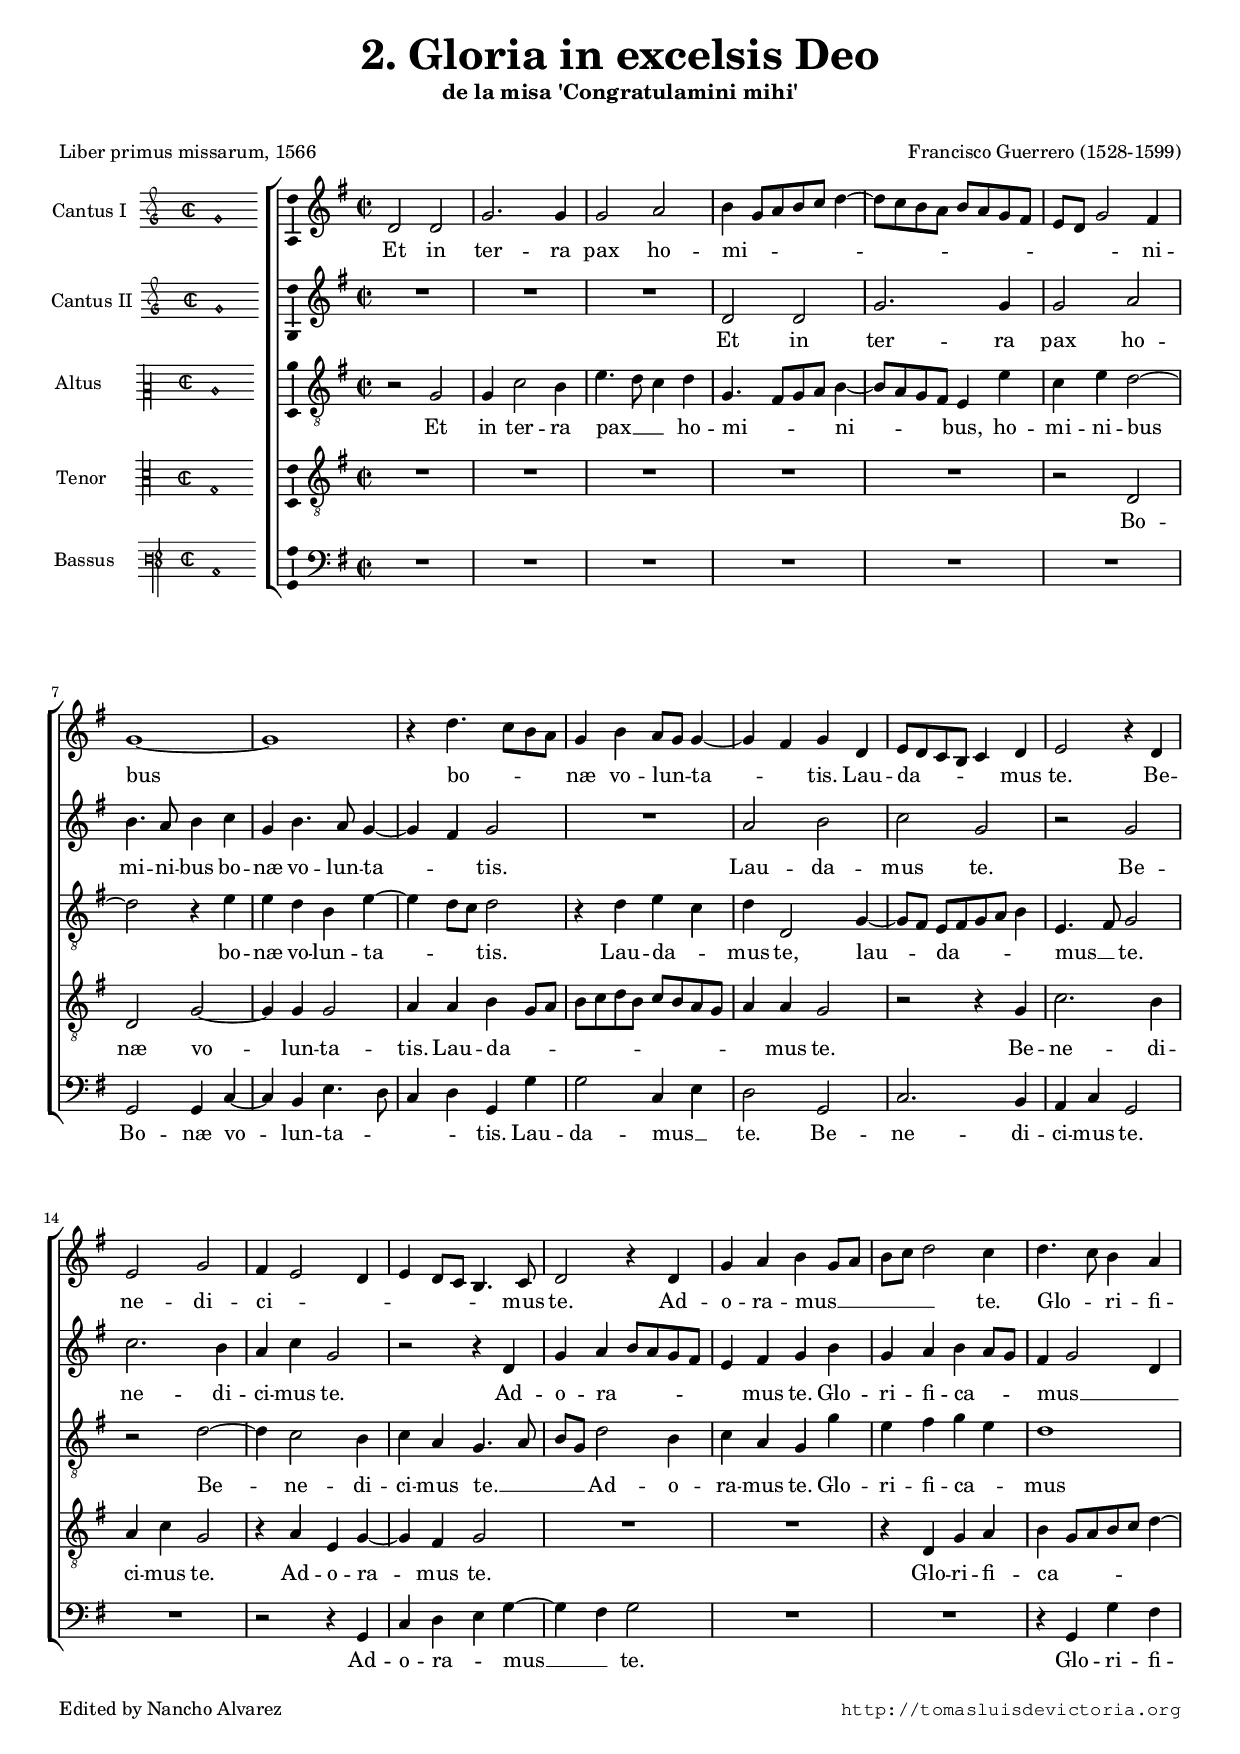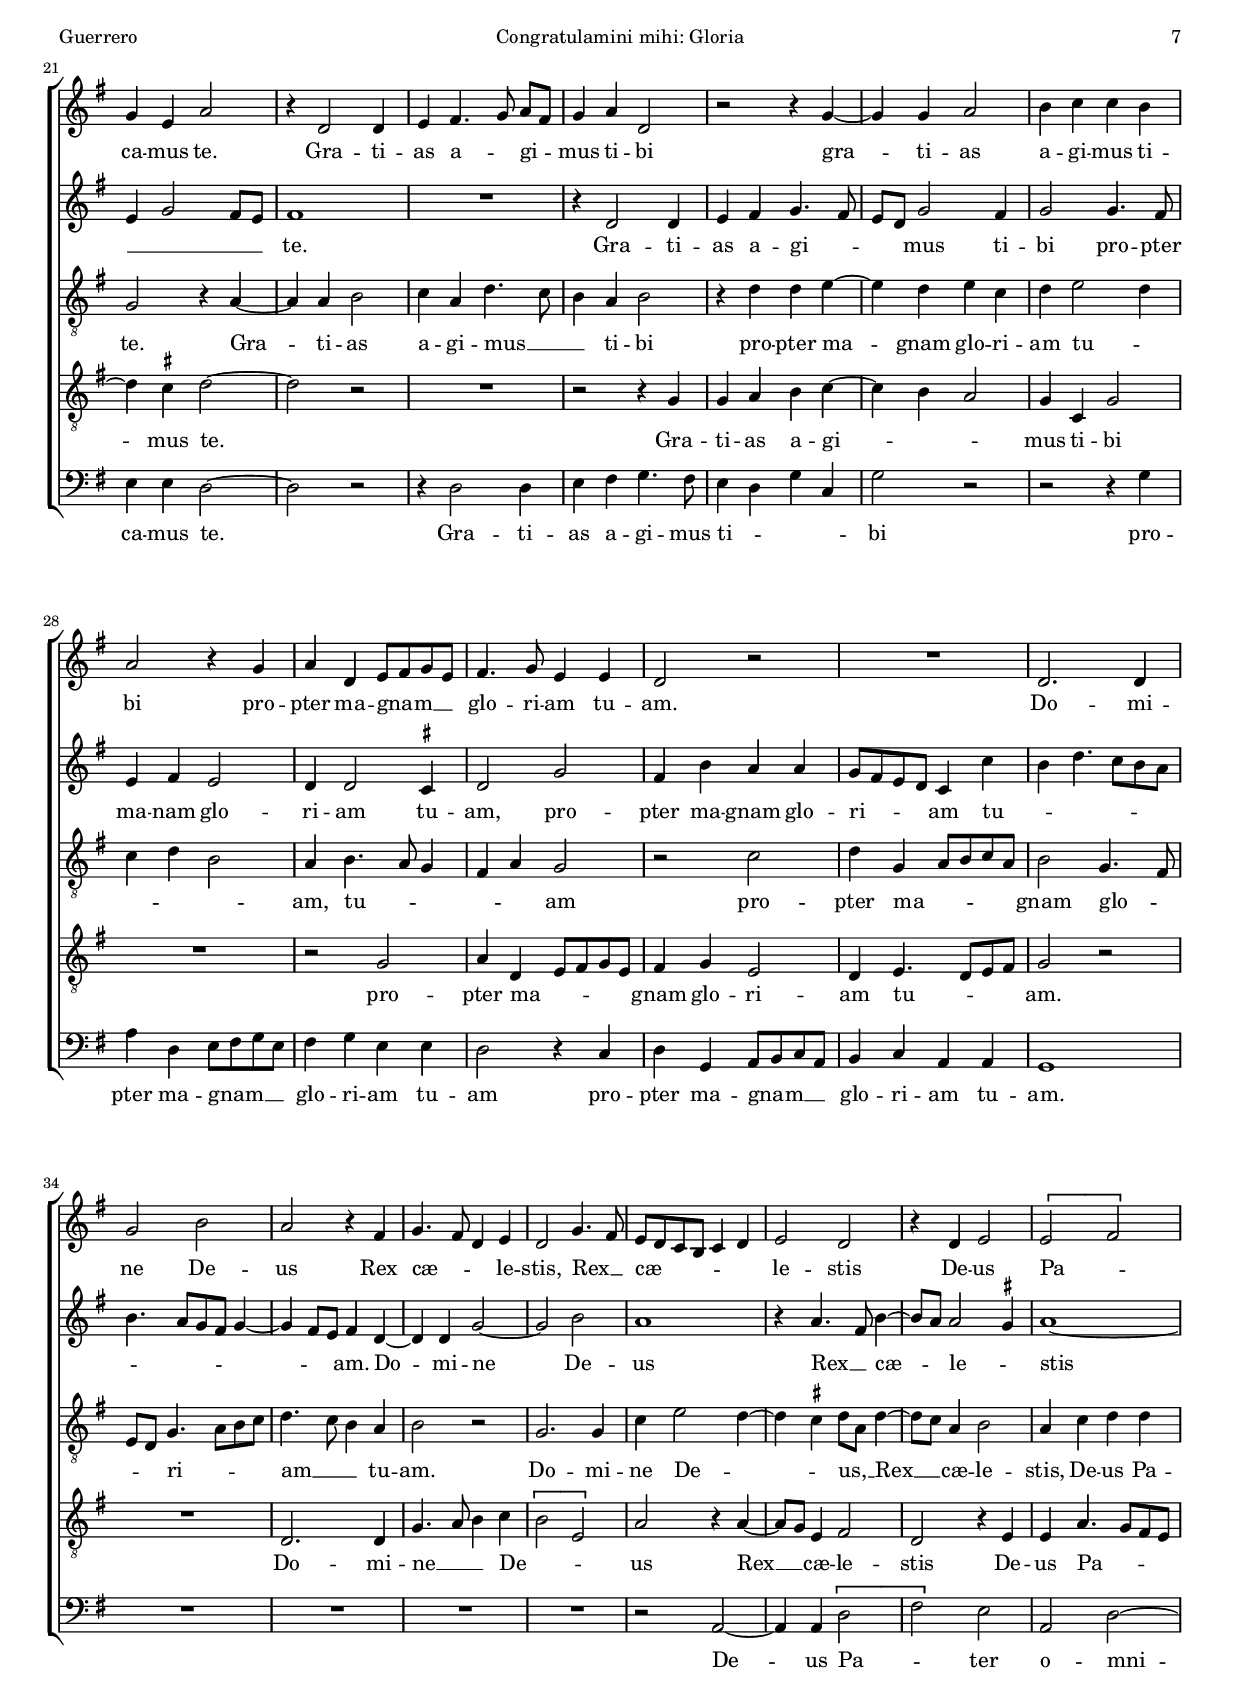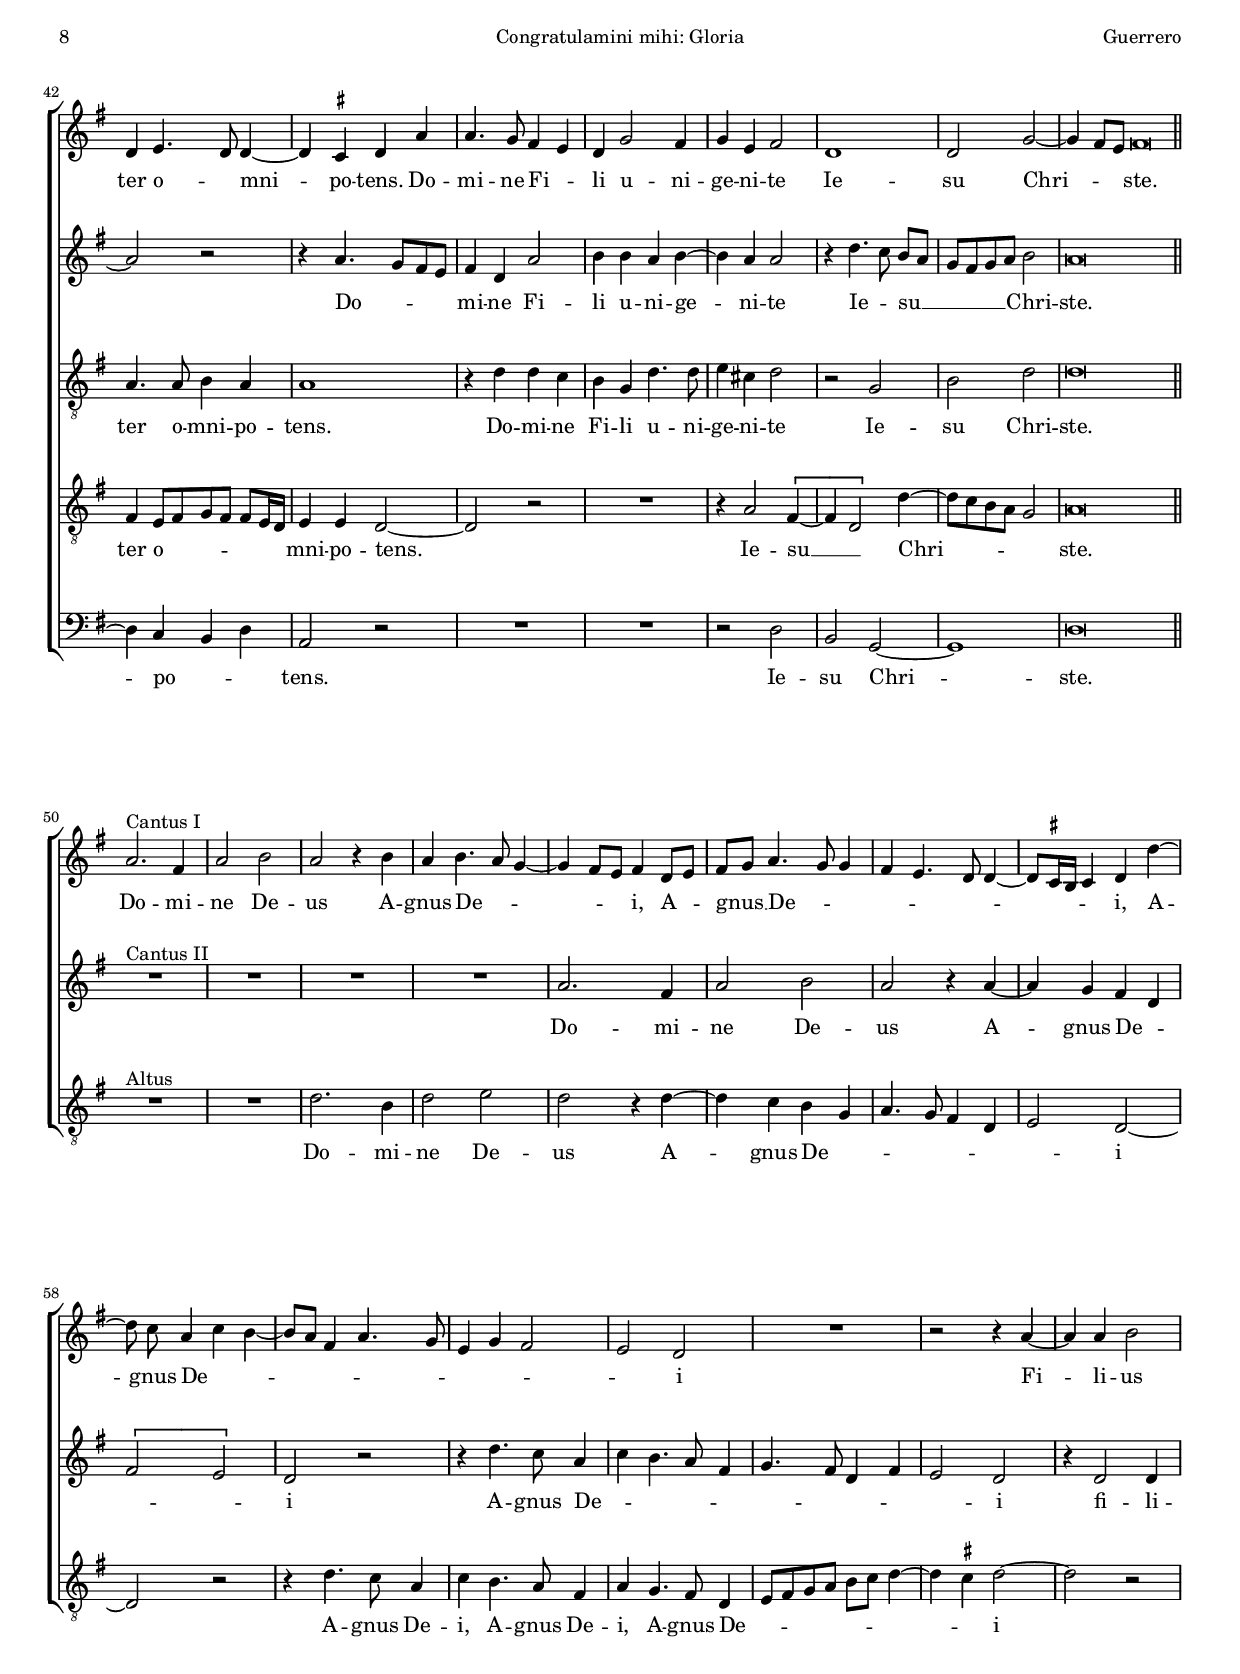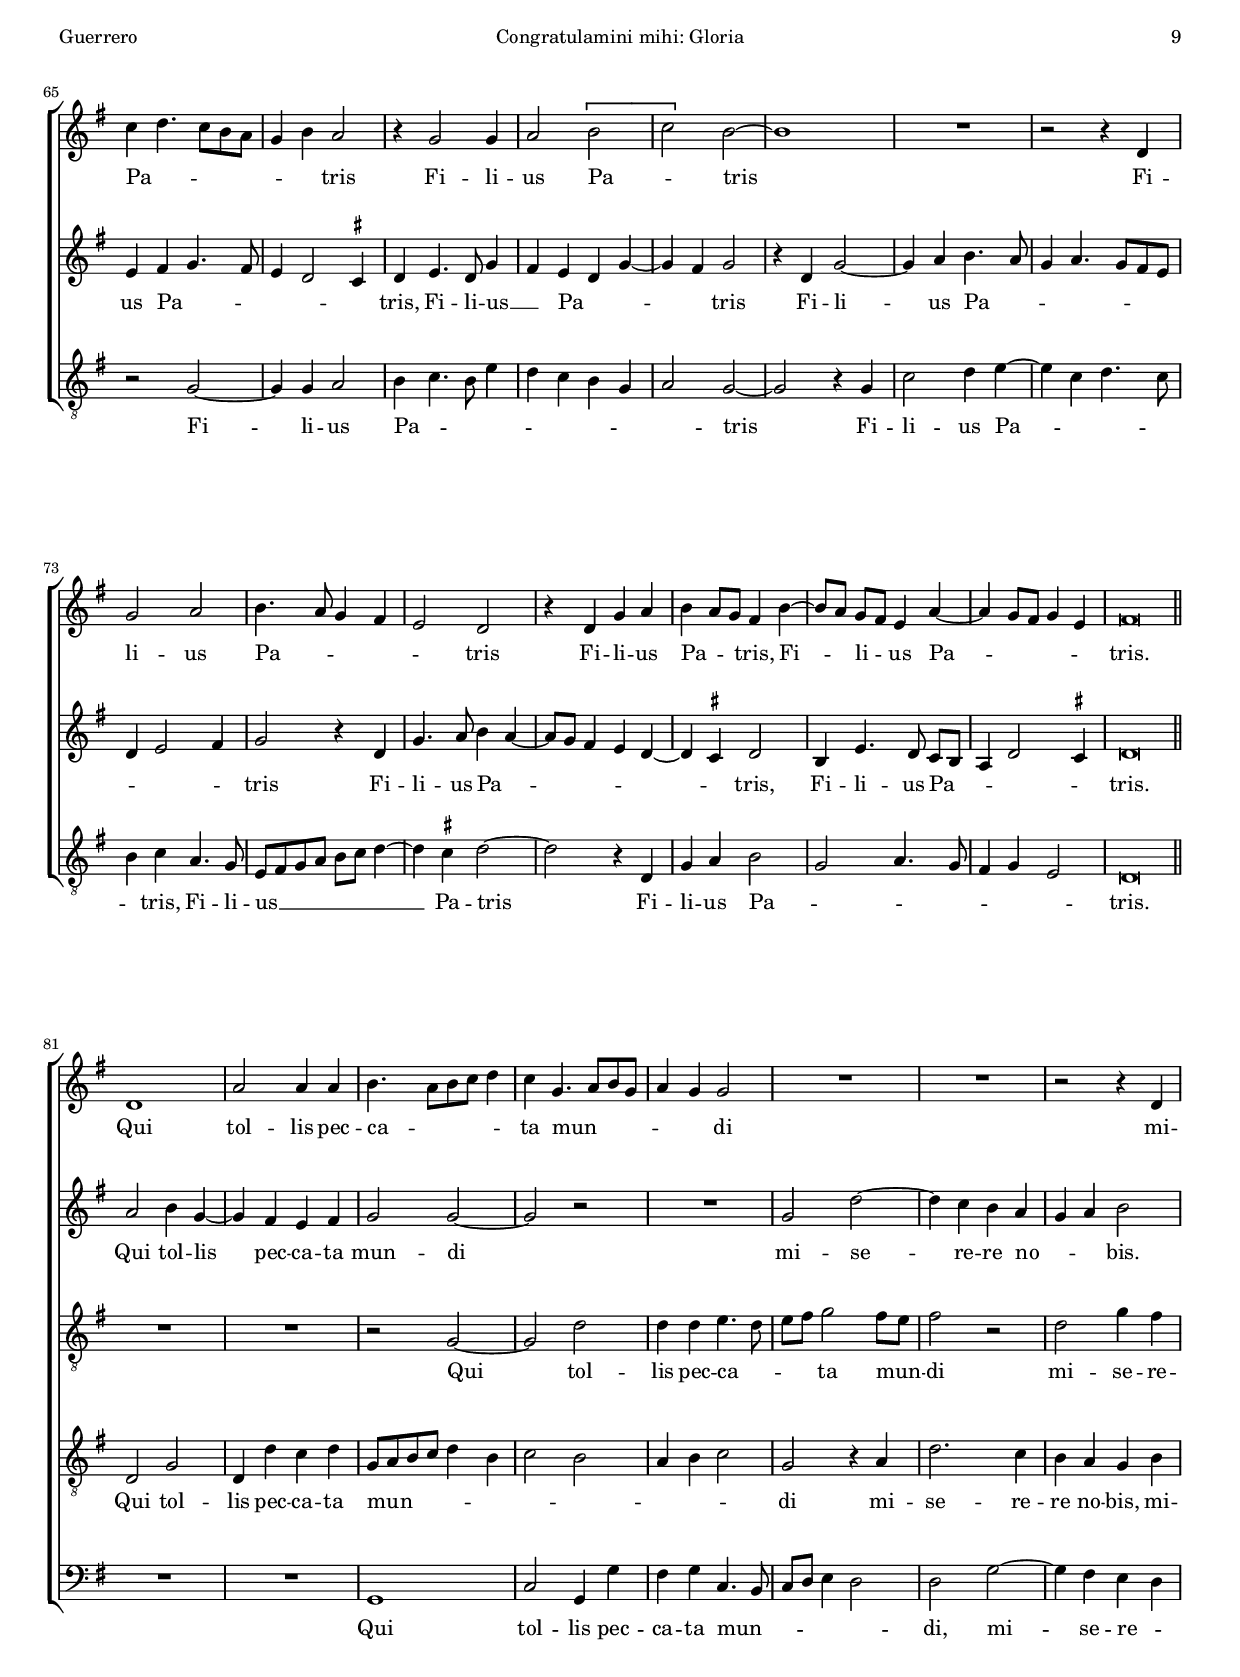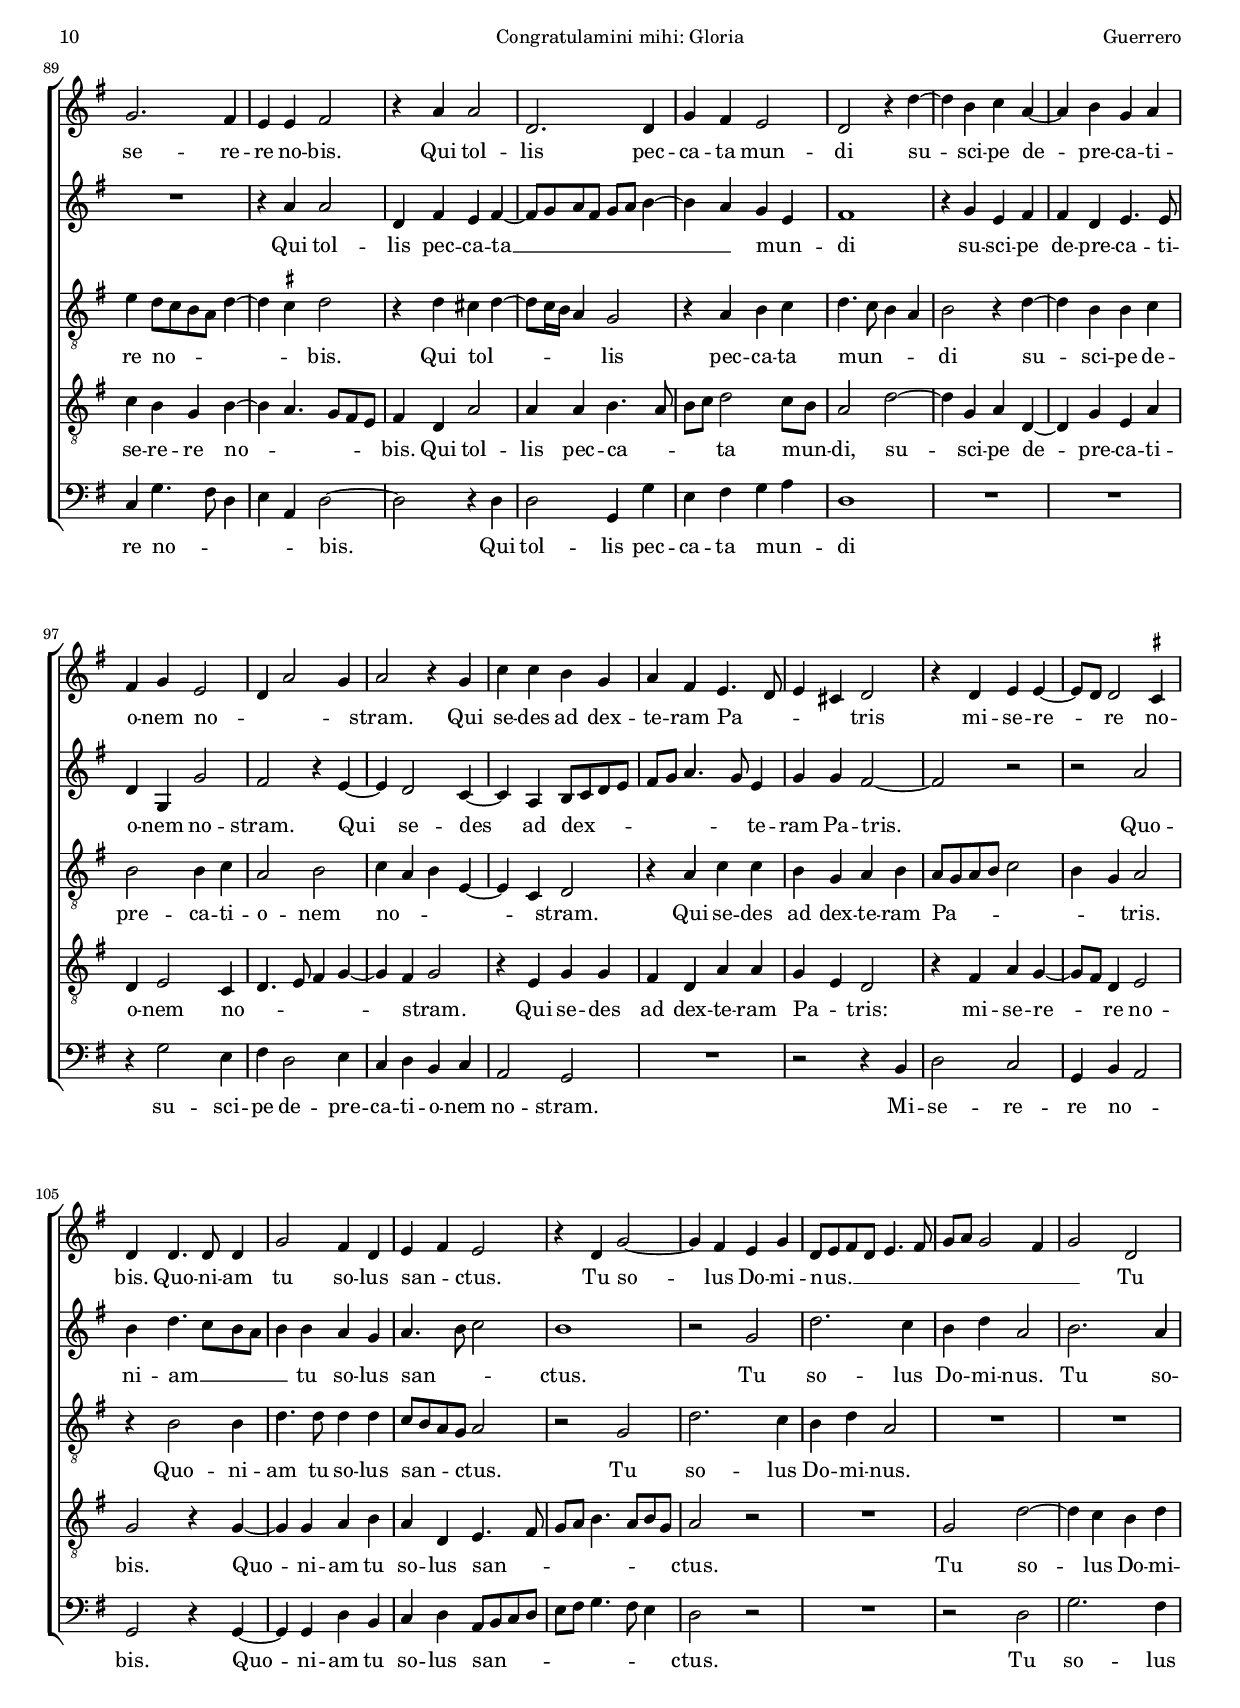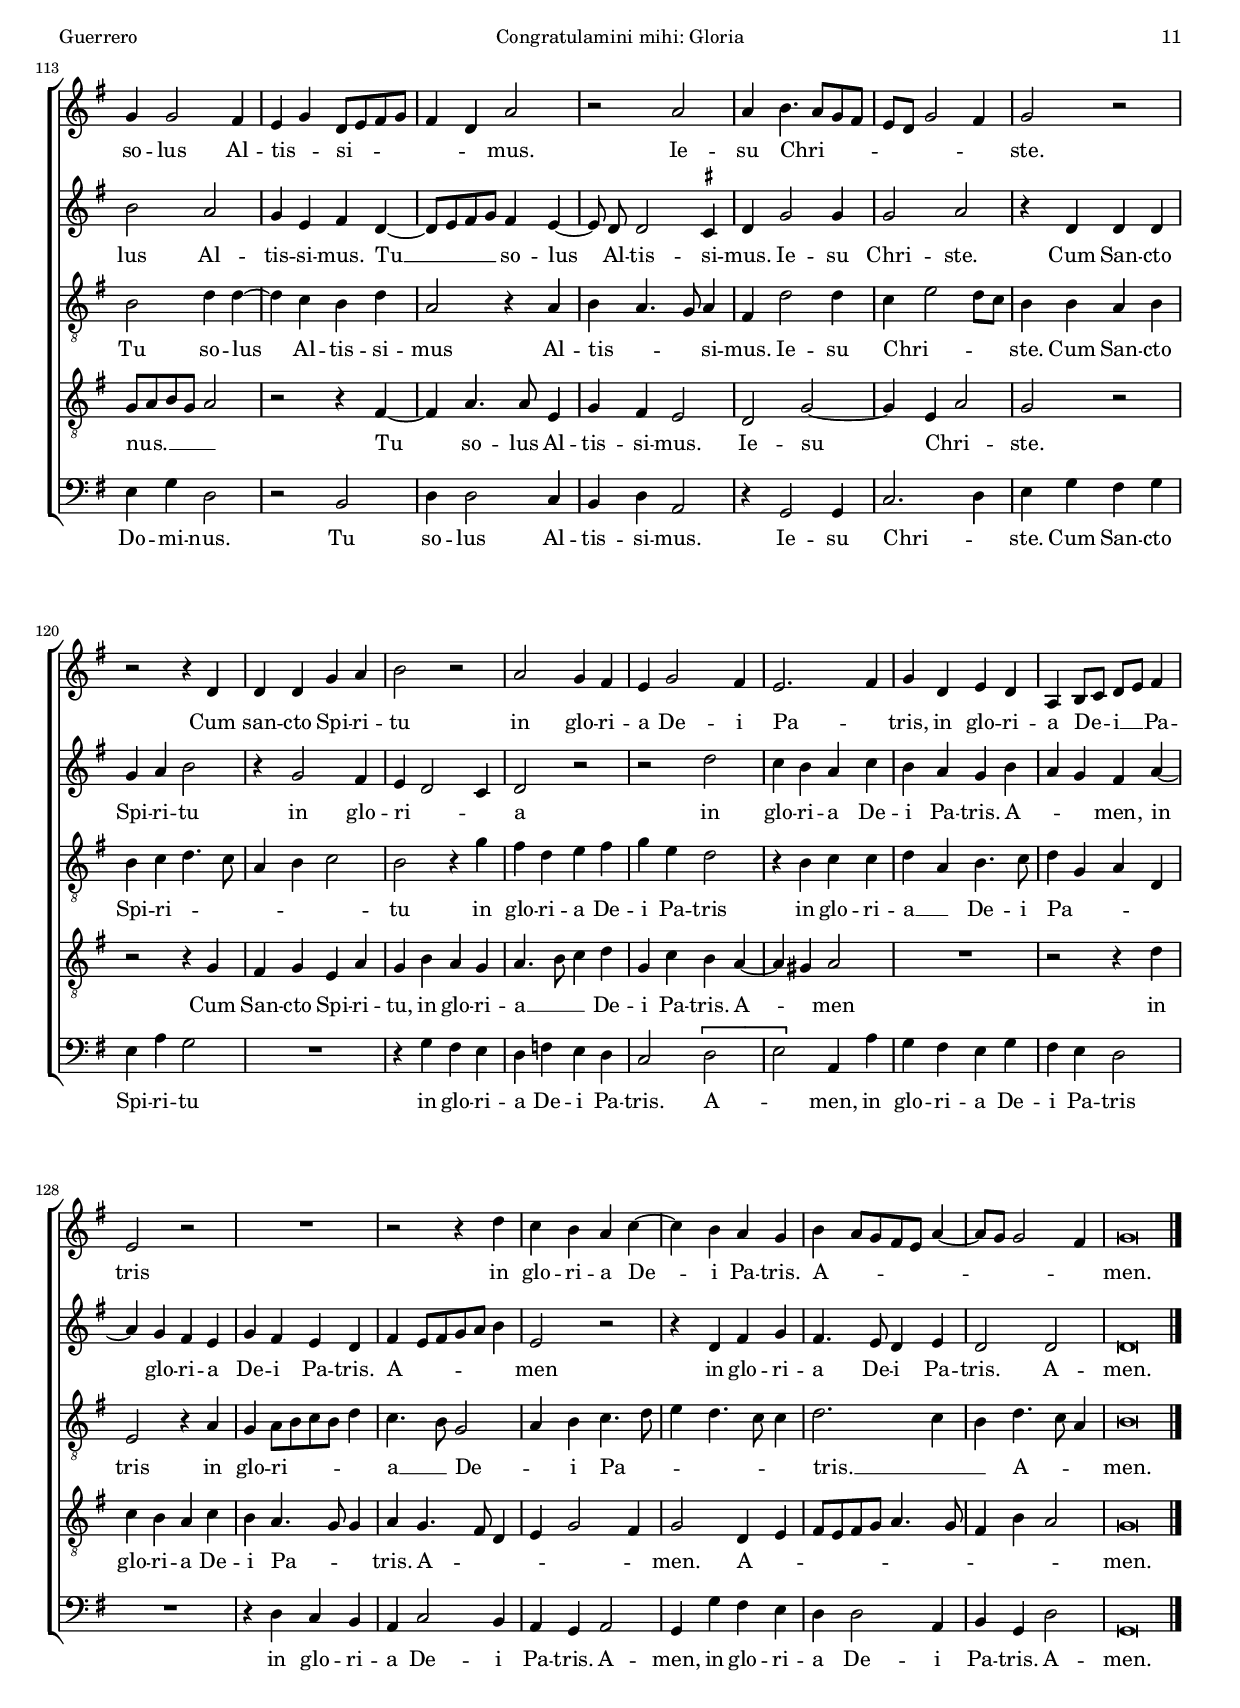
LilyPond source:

\version "2.18.0"

#(set-default-paper-size "a4")
#(set-global-staff-size 16.4)
#(ly:set-option 'point-and-click #f)
%mobile -s14.5 -i3.2

italicas=\override LyricText.font-shape = #'italic
rectas=\override LyricText.font-shape = #'upright
ss=\once \set suggestAccidentals = ##t
incipitwidth = 20

htitle="Congratulamini mihi: Gloria"
hcomposer="Guerrero"

\header {
	title=\markup{\fontsize #3 "2. Gloria in excelsis Deo" }
	subtitle="de la misa 'Congratulamini mihi'"
	subsubtitle=\markup{\null \vspace #1 }
	composer="Francisco Guerrero (1528-1599)"
        pdfauthor=\composer
	%opus="(-)"
	poet="Liber primus missarum, 1566"
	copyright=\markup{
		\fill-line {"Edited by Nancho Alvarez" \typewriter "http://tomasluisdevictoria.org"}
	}
%	tagline=""
}

global={\key c \major \time 2/2 \skip 1*49 \bar "||" \break
				\skip 1*31 \bar "||" \break
				\skip 1*55 \bar "|." }


cantus=\relative c''{
	g2 g
	c2. c4 c2 d
	e4 c8[ d e f] g4 ~
	g8 f e d e d c b
	a g c2 b4 
	c1 ~
	c
	r4 g'4. f8 e d
	c4 e d8 c c4 ~
	c b c g 
	a8 g f e f4 g
	a2 r4 g
	a2 c
	b4 a2 g4
	a4 g8 f e4. f8
	g2 r4 g
	c d e c8 d
	e f g2 f4
	g4. f8 e4 d 
	c a d2
	r4 g,2 g4
	a b4. c8 d8[ b] 
	c4 d g,2
	r2 r4 c ~
	c c d2
	e4 f f e
	d2 r4 c
	d g, a8 b c a
	b4. c8 a4 a
	g2 r
	R1
	g2. g4
	c2 e
	d r4 b
	c4. b8 g4 a
	g2 c4. b8
	a8 g f e f4 g
	a2 g
	r4 g4 a2
	\[a2 b\]
	g4 a4. g8 g4 ~
	g \ss fis g d'
	d4. c8 b4 a 
	g4 c2 b4
	c a b2
	g1 
	g2 c ~
	c4 b8 a b\breve*1/4
	s4*0^\markup{"Cantus I"}
	d2. b4
	d2 e
	d r4 e
	d e4. d8 c4 ~
	c b8 a b4 g8 a
	b8 c d4. c8 c4
	b a4. g8 g4 ~
	g8 \ss fis16 e fis4 g g' ~
	g8 \noBeam f d4 f e ~
	e8 d b4 d4. c8
	a4 c b2
	a2 g
	R1
	r2 r4 d' ~
	d d e2
	f4 g4. f8 e d
	c4 e d2
	r4 c2 c4
	d2 \[e 
	f\] e ~
	e1
	R1
	r2 r4 g,
	c2 d
	e4. d8 c4 b
	a2 g
	r4 g c d
	e d8 c b4 e ~
	e8[ d] c[ b] a4 d ~
	d c8 b c4 a
	b\breve*1/2
	g1
	d'2 d4 d
	e4. d8[ e f] g4
	f c4. d8 e c
	d4 c c2
	R1*2
	r2 r4 g
	c2. b4
	a a b2
	r4 d d2
	g,2. g4
	c4 b a2
	g2 r4 g' ~
	g e f d ~
	d e c d 
	b c a2
	g4 d'2 c4
	d2 r4 c
	f f e c
	d b a4. g8
	a4 fis g2
	r4 g a a ~
	a8 g g2 \ss fis4
	g4 g4. g8 g4
	c2 b4 g
	a b a2
	r4 g c2 ~
	c4 b a c
	g8 a b g a4. b8
	c d c2 b4
	c2 g
	c4 c2 b4
	a c g8 a b c 
	b4 g d'2
	r2 d
	d4 e4. d8 c b
	a g c2 b4
	c2 r 
	r r4 g
	g g c d 
	e2 r
	d c4 b 
	a c2 b4
	a2. b4
	c g a g
	d e8 f g a b4
	a2 r
	R1
	r2 r4 g'
	f4 e d f ~
	f e d c
	e d8[ c b a] d4 ~
	d8 c c2 b4 
	c\breve*1/2
}

cantusdos=\relative c''{
	R1*3
	g2 g
	c2. c4
	c2 d
	e4. d8 e4 f
	c e4. d8 c4 ~
	c b c2
	R1
	d2 e
	f c
	r2 c
	f2. e4
	d4 f c2
	r2 r4 g
	c4 d e8 d c b
	a4 b c e
	c d e d8 c
	b4 c2 g4
	a c2 b8 a
	b1
	R1
	r4 g2 g4
	a b c4. b8
	a8 g c2 b4
	c2 c4. b8
	a4 b a2
	g4 g2 \ss fis4
	g2 c
	b4 e d d
	c8 b a g f4 f'
	e4 g4. f8 e d
	e4. d8[ c b] c4 ~
	c b8 a b4 g ~
	g g c2 ~
	c e
	d1
	r4 d4. b8 e4 ~
	e8 d d2 \ss cis4
	d1 ~
	d2 r
	r4 d4. c8 b a
	b4 g d'2 
	e4 e d e ~
	e d d2
	r4 g4. f8 e[ d]
	c8 b c d e2 
	d\breve*1/2
	s4*0^\markup{"Cantus II"}
	R1*4
	d2. b4
	d2 e
	d r4 d ~
	d c b g
	\[b2 a\]
	g r
	r4 g'4. f8 d4
	f4 e4. d8 b4
	c4. b8 g4 b
	a2 g
	r4 g2 g4
	a b c4. b8
	a4 g2 \ss fis4
	g a4. g8 c4
	b4 a g c ~
	c b c2 
	r4 g c2 ~
	c4 d e4. d8
	c4 d4. c8 b a
	g4 a2 b4
	c2 r4 g
	c4. d8 e4 d ~
	d8 c b4 a g ~
	g \ss fis g2
	e4 a4. g8 f[ e]
	d4 g2 \ss fis4
	g\breve*1/2
	d'2 e4 c ~
	c b a b
	c2 c ~
	c r
	R1
	c2 g' ~
	g4 f e d
	c d e2
	R1
	r4 d d2
	g,4 b a b ~
	b8 c d b c d e4 ~
	e d c a
	b1
	r4 c a b
	b g a4. a8
	g4 c, c'2
	b r4 a ~
	a g2 f4 ~
	f d e8 f g a
	b c d4. c8 a4
	c c b2 ~
	b r
	r d
	e4 g4. f8 e d
	e4 e d c
	d4. e8 f2
	e1
	r2 c
	g'2. f4
	e g d2
	e2. d4
	e2 d
	c4 a b g ~
	g8 a b c b4 a ~
	a8 \noBeam g8 g2 \ss fis4
	g4 c2 c4
	c2 d
	r4 g, g g
	c4 d e2
	r4 c2 b4
	a4 g2 f4
	g2 r
	r g'
	f4 e d f
	e d c e
	d c b d ~
	d c b a 
	c b a g
	b4 a8[ b c d] e4 
	a,2 r
	r4 g b c
	b4. a8 g4 a 
	g2 g
	g\breve*1/2
}

altus=\relative c'{
	r2 c
	c4 f2 e4
	a4. g8 f4 g
	c,4. b8[ c d] e4 ~
	e8 d c b
	a4 a' 
	f a g2 ~
	g r4 a
	a g e a ~
	a g8 f g2
	r4 g a f
	g4 g,2 c4 ~
	c8[ b] a[ b c d] e4
	a,4. b8 c2
	r2 g' ~
	g4 f2 e4
	f4 d c4. d8
	e8 c g'2 e4
	f4 d c c'
	a b c a
	g1
	c,2 r4 d ~
	d d e2
	f4 d g4. f8
	e4 d e2
	r4 g g a ~
	a g a f 
	g4 a2 g4
	f4 g e2
	d4 e4. d8 c4 
	b d c2
	r2 f2
	g4 c, d8 e f d
	e2 c4. b8 
	a g c4. d8 e f
	g4. f8 e4 d
	e2 r
	c2. c4
	f4 a2 g4 ~
	g \ss fis g8 d g4 ~
	g8 f d4 e2
	d4 f g g
	d4. d8 e4 d 
	d1
	r4 g g f
	e c g'4. g8 
	a4 fis g2
	r2 c,
	e g 
	g\breve*1/2
	s4*0^\markup{"Altus"}
	R1*2
	g2. e4
	g2 a
	g r4 g ~
	g f e c
	d4. c8 b4 g
	a2 g ~
	g r
	r4 g'4. f8 d4
	f e4. d8 b4
	d c4. b8 g4
	a8 b c d e f g4 ~
	g \ss fis g2 ~
	g r
	r2 c, ~
	c4 c d2
	e4 f4. e8 a4
	g4 f e c
	d2 c ~
	c r4 c 
	f2 g4 a ~
	a f g4. f8
	e4 f d4. c8
	a8 b c d e f g4 ~
	g4 \ss fis g2 ~
	g r4 g,
	c d e2
	c d4. c8
	b4 c a2
	g\breve*1/2
	R1*2
	r2 c ~ 
	c g'
	g4 g a4. g8
	a b c2 b8 a
	b2 r
	g2 c4 b
	a g8[ f e d] g4 ~
	g \ss fis g2
	r4 g fis g ~
	g8 f16 e d4 c2
	r4 d e f
	g4. f8 e4 d
	e2 r4 g ~
	g e e f
	e2 e4 f 
	d2 e
	f4 d e a, ~
	a f g2
	r4 d' f f
	e4 c d e
	d8 c d e f2
	e4 c d2
	r4 e2 e4
	g4. g8 g4 g
	f8 e d c d2
	r2 c
	g'2. f4
	e4 g d2
	R1*2
	e2 g4 g ~
	g f e g
	d2 r4 d 
	e d4. c8 d4
	b4 g'2 g4
	f4 a2 g8 f
	e4 e d e
	e f g4. f8 
	d4 e f2
	e r4 c' 
	b g a b 
	c a g2
	r4 e f f
	g d e4. f8
	g4 c, d g, 
	a2 r4 d
	c4 d8[ e f e] g4
	f4. e8 c2
	d4 e f4. g8
	a4 g4. f8 f4
	g2. f4 
	e g4. f8 d4 
	e\breve*1/2
}

tenor=\relative c'{
	R1*5
	r2 g 
	g c ~
	c4 c c2
	d4 d e c8 d
	e8 f g e f e d c
	d4 d c2
	r2 r4 c
	f2. e4
	d f c2
	r4 d a c ~
	c4 b c2
	R1*2
	r4 g c d
	e4 c8[d e f] g4 ~
	g \ss fis g2 ~
	g r
	R1
	r2 r4 c,
	c d e f ~
	f e d2
	c4 f, c'2
	R1
	r2 c2
	d4 g,
	a8 b c a
	b4 c a2
	g4 a4. g8 a b
	c2 r2
	R1
	g2. g4
	c4. d8 e4 f
	\[e2 a,\]
	d2 r4 d ~
	d8 c a4 b2
	g r4 a
	a d4. c8 b a
	b4 a8[ b c b] b[ a16 g]
	a4 a g2 ~
	g2 r
	R1
	r4 d'2 \[b4 ~
	b g2\] g'4 ~
	g8 f e d c2
	d\breve*1/2
	R1*31
	g,2 c
	g4 g' f g
	c,8 d e f g4 e
	f2 e
	d4 e f2
	c2 r4 d
	g2. f4
	e d c e
	f e c e ~
	e d4. c8 b a
	b4 g d'2
	d4 d e4. d8
	e f g2 f8 e
	d2 g ~
	g4 c, d g, ~
	g c a d
	g,4 a2 f4
	g4. a8 b4 c ~
	c b c2
	r4 a c c
	b4 g d' d
	c4 a g2
	r4 b d c ~
	c8 b g4 a2
	c r4 c ~
	c c d e
	d g, a4. b8
	c d e4. d8 e c
	d2 r
	R1
	c2 g'2 ~
	g4 f e g
	c,8 d e c d2
	r2 r4 b ~
	b d4. d8 a4
	c b a2
	g c ~
	c4 a d2
	c r 
	r r4 c
	b c a d
	c e d c
	d4. e8 f4 g
	c,4 f e d ~
	d cis d2
	R1
	r2 r4 g
	f e d f
	e d4. c8 c4
	d c4. b8 g4
	a c2 b4
	c2 g4 a
	b8 a b c d4. c8
	b4 e d2
	c\breve*1/2
}

bassus=\relative c{
	R1*6
	c2 c4 f ~
	f e a4. g8
	f4 g c, c'
	c2 f,4 a
	g2 c,
	f2. e4 
	d f c2
	R1
	r2 r4 c
	f4 g a c ~
	c b c2
	R1*2
	r4 c, c' b
	a a g2 ~
	g r
	r4 g2 g4
	a4 b c4. b8
	a4 g c f,
	c'2 r
	r2 r4 c
	d4 g, 
	a8 b c a
	b4 c a a
	g2 r4 f
	g c, d8 e f d
	e4 f d d
	c1
	R1*4
	r2 d ~
	d4 d \[g2 
	b\] a
	d, g ~
	g4 f e g
	d2 r
	R1*2
	r2 g 
	e c ~
	c1
	g'\breve*1/2
	R1*31
	R1*2
	c,1
	f2 c4 c'
	b c f,4. e8
	f8 g a4 g2
	g2 c ~
	c4 b a g
	f c'4. b8 g4
	a d, g2 ~
	g r4 g
	g2 c,4 c'
	a b c d
	g,1
	R1*2
	r4 c2 a4
	b4 g2 a4
	f g e f
	d2 c
	R1
	r2 r4 e
	g2 f
	c4 e d2
	c r4 c ~
	c c g' e
	f4 g 
	d8 e f g
	a b c4. b8 a4
	g2 r
	R1
	r2 g
	c2. b4
	a c g2
	r2 e
	g4 g2 f4
	e g d2
	r4 c2 c4
	f2. g4
	a4 c b c 
	a d c2
	R1
	r4 c b a
	g bes a g
	f2 \[g 
	a\] d,4 d'
	c b a c
	b a g2
	R1
	r4 g f e
	d4 f2 e4
	d c d2
	c4 c' b a 
	g4 g2 d4
	e c g'2
	c,\breve*1/2
}


textocantus=\lyricmode{
Et in ter -- ra pax ho -- mi -- _ _ _ _ _ _ _ _ _ _ _ _ _ _ _ ni -- bus
bo -- _ _ _ næ vo -- lun -- _ ta -- _ tis.
Lau -- da -- _ _ _ _ mus te.
Be -- ne -- di -- ci -- _ _ _ _ _ _ mus te.
Ad -- o -- ra -- mus __ _ _ _ _ _ te.
Glo -- _ ri -- fi -- ca -- mus te.
Gra -- ti -- as a -- _ gi -- _ mus ti -- bi
gra -- ti -- as a -- gi -- mus ti -- bi
pro -- pter ma -- gnam __ _ _ _ glo -- ri -- am tu -- am.
Do -- mi -- ne De -- us
Rex cæ -- _ _ le -- stis,
Rex __ _ cæ -- _ _ _ _ _ le -- stis
De -- us Pa -- _ ter o -- _ mni -- po -- tens.
Do -- mi -- ne Fi -- _ li u -- ni -- ge -- ni -- te Ie -- su Chri -- _ _ ste.
Do -- mi -- ne De -- us A -- gnus De -- _ _ _ _ i,
A -- _ gnus __ _ De -- _ _ _ _ _ _ _ _ _ i,
A -- gnus De -- _ _ _ _ _ _ _ _ _ _ i
Fi -- li -- us Pa -- _ _ _ _ _ _ tris
Fi -- li -- us Pa -- _ tris
Fi -- li -- us Pa -- _ _ _ _ tris
Fi -- li -- us Pa -- _ _ tris,
Fi -- _ li -- _ us Pa -- _ _ _ _ tris.
Qui tol -- lis pec -- ca -- _ _ _ _ ta mun -- _ _ _ _ _ di
mi -- se -- re -- re no -- bis.
Qui tol -- lis pec -- ca -- ta mun -- di
su -- sci -- pe de -- pre -- ca -- ti -- o -- nem no -- _ _ _ stram.
Qui se -- des ad dex -- te -- ram Pa -- _ _ _ tris
mi -- se -- re -- _ re no -- bis.
Quo -- ni -- am tu so -- lus san -- _ ctus.
Tu so -- lus Do -- mi -- nus. __ _ _ _ _ _ _ _ _ _ _
Tu so -- lus Al -- tis -- _ si -- _ _ _ _ _ mus.
Ie -- su Chri -- _ _ _ _ _ _ _ ste.
Cum san -- cto Spi -- ri -- tu
in glo -- ri -- a De -- i Pa -- _ tris,
in glo -- ri -- a De -- _ i __ _ Pa -- tris
in glo -- ri -- a De -- i Pa -- tris.
A -- _ _ _ _ _ _ _ _ men.
}

textocantusdos=\lyricmode{
Et in ter -- ra pax ho -- mi -- ni -- bus bo -- næ vo -- lun -- ta -- _ tis.
Lau -- da -- mus te.
Be -- ne -- di -- ci -- mus te.
Ad -- o -- ra -- _ _ _ _ _ mus te.
Glo -- ri -- fi -- ca -- _ _ mus __ _ _ _ _ _ _ te.
Gra -- ti -- as a -- gi -- _ _ _ mus ti -- bi
pro -- pter ma -- nam glo -- ri -- am tu -- am,
pro -- pter ma -- gnam glo -- ri -- _ _ _ am tu -- _ _ _ _ _ _ _ _ _ _ _ _ am.
Do -- mi -- ne De -- us
Rex __ _ cæ -- _ le -- _ stis
Do -- _ _ _ mi -- ne Fi -- li u -- ni -- ge -- ni -- te
Ie -- _ su __ _ _ _ _ _ Chri -- ste.
Do -- mi -- ne De -- us A -- gnus De -- _ _ _ i
A -- gnus De -- _ _ _ _ _ _ _ _ _ i
fi -- li -- us Pa -- _ _ _ _ _ tris,
Fi -- li -- us __ _ Pa -- _ _ _ tris
Fi -- li -- us Pa -- _ _ _ _ _ _ _ _ _ tris
Fi -- li -- us Pa -- _ _ _ _ _ _ tris,
Fi -- li -- us Pa -- _ _ _ _ tris.
Qui tol -- lis pec -- ca -- ta mun -- di
mi -- se -- re -- re no -- _ _ bis.
Qui tol -- lis pec -- ca -- ta __ _ _ _ _ _ _ _ mun -- _ di
su -- sci -- pe de -- pre -- ca -- ti -- o -- nem no -- stram.
Qui se -- des ad dex -- _ _ _ _ _ _ _ te -- ram Pa -- tris.
Quo -- ni -- am __ _ _ _ _ tu so -- lus san -- _ _ ctus.
Tu so -- lus Do -- mi -- nus.
Tu so -- lus Al -- tis -- si -- mus.
Tu __ _ _ _ so -- lus Al -- tis -- si -- mus.
Ie -- su Chri -- ste.
Cum San -- cto Spi -- ri -- tu
in glo -- ri -- _ _ a
in glo -- ri -- a De -- i Pa -- tris.
A -- _ _ men,
in glo -- ri -- a De -- i Pa -- tris.
A -- _ _ _ _ _ men
in glo -- ri -- a De -- i Pa -- tris.
A -- men.
}

textoaltus=\lyricmode{
Et in ter -- ra pax __ _ _ ho -- mi -- _ _ _ ni -- _ _ _ bus,
ho -- mi -- ni -- bus
bo -- næ vo -- lun -- ta -- _ _ tis.
Lau -- da -- _ mus te,
lau -- _ da -- _ _ _ _ mus __ _ te.
Be -- ne -- di -- ci -- mus te. __ _ _ _
Ad -- o -- ra -- mus te.
Glo -- ri -- fi -- ca -- _ mus te.
Gra -- ti -- as a -- gi -- mus __ _ _ ti -- bi
pro -- pter ma -- gnam glo -- ri -- am tu -- _ _ _ _ am,
tu -- _ _ _ _ am
pro -- pter ma -- _ _ _ _ gnam glo -- _ _ _ ri -- _ _ _ am __ _ _ tu -- am.
Do -- mi -- ne De -- _ _ us, __ _ Rex __ _ cæ -- le -- stis,
De -- us Pa -- ter o -- mni -- po -- tens.
Do -- mi -- ne Fi -- li u -- ni -- ge -- ni -- te
Ie -- su Chri -- ste.
Do -- mi -- ne De -- us
A -- gnus De -- _ _ _ _ _ _ i
A -- gnus De -- i, 
A -- gnus De -- i,
A -- gnus De -- _ _ _ _ _ _ _ _ i
Fi -- li -- us Pa -- _ _ _ _ _ _ _ _ tris
Fi -- li -- us Pa -- _ _ _ _ tris,
Fi -- li -- us __ _ _ _ _ _ _ Pa -- tris
Fi -- li -- us Pa -- _ _ _ _ _ _ tris.
Qui tol -- lis pec -- ca -- _ _ _ ta mun -- _ di
mi -- se -- re -- re no -- _ _ _ _ _ bis.
Qui tol -- _ _ _ _ lis
pec -- ca -- ta mun -- _ _ _ di
su -- sci -- pe de -- pre -- ca -- ti -- o -- nem no -- _ _ _ _ stram.
Qui se -- des ad dex -- te -- ram Pa -- _ _ _ _ _ _ tris.
Quo -- ni -- am tu so -- lus san -- _ _ _ ctus.
Tu so -- lus Do -- mi -- nus.
Tu so -- lus Al -- tis -- si -- mus
Al -- tis -- _ _ si -- mus.
Ie -- su Chri -- _ _ _ ste.
Cum San -- cto Spi -- ri -- _ _ _ _ _ tu
in glo -- ri -- a De -- i Pa -- tris
in glo -- ri -- a __ _ De -- i Pa -- _ _ _ tris
in glo -- ri -- _ _ _ _ a __ _ De -- _ i Pa -- _ _ _ _ _ tris. __ _ _ 
A -- _ _ men.
}

textotenor=\lyricmode{
Bo -- næ vo -- lun -- ta -- tis.
Lau -- da -- _ _ _ _ _ _ _ _ _ _ _ mus te.
Be -- ne -- di -- ci -- mus te.
Ad -- o -- ra -- mus te.
Glo -- ri -- fi -- ca -- _ _ _ _ _ mus te.
Gra -- ti -- as a -- gi -- _ _ mus ti -- bi
pro -- pter ma -- _ _ _ _ gnam glo -- ri -- am tu -- _ _ _ am.
Do -- mi -- ne __ _ _ De -- _ _ us
Rex __ _ cæ -- le -- stis
De -- us Pa -- _ _ _ ter o -- _ _ _ _ _ _ mni -- po -- tens.
Ie -- su __ _ Chri -- _ _ _ _ ste.
Qui tol -- lis pec -- ca -- ta mun -- _ _ _ _ _ _ _ _ _ _ di
mi -- se -- re -- re no -- bis,
mi -- se -- re -- re no -- _ _ _ _ bis.
Qui tol -- lis pec -- ca -- _ _ _ ta mun -- _ di,
su -- sci -- pe de -- pre -- ca -- ti -- o -- nem no -- _ _ _ _ _ stram.
Qui se -- des ad dex -- te -- ram Pa -- _ tris:
mi -- se -- re -- _ re no -- bis.
Quo -- ni -- am tu so -- lus san -- _ _ _ _ _ _ _ ctus.
Tu so -- lus Do -- mi -- nus. __ _ _ _ _ 
Tu so -- lus Al -- tis -- si -- mus.
Ie -- su Chri -- _ ste.
Cum San -- cto Spi -- ri -- tu,
in glo -- ri -- a __ _ _ De -- i Pa -- tris.
A -- _ men
in glo -- ri -- a De -- i Pa -- _ _ tris.
A -- _ _ _ _ _ men.
A -- _ _ _ _ _ _ _ _ _ _ men.
}

textobassus=\lyricmode{
Bo -- næ vo -- lun -- ta -- _ _ _ tis.
Lau -- da -- mus __ _ te.
Be -- ne -- di -- ci -- mus te.
Ad -- o -- ra -- _ mus __ _ te.
Glo -- ri -- fi -- ca -- mus te.
Gra -- ti -- as a -- gi -- mus ti -- _ _ _ bi
pro -- pter ma -- gnam __ _ _ _ glo -- ri -- am tu -- am
pro -- pter ma -- gnam __ _ _ _ glo -- ri -- am tu -- am.
De -- us Pa -- _ ter o -- mni -- po -- _ _ tens.
Ie -- su Chri -- ste.
Qui tol -- lis pec -- ca -- ta mun -- _ _ _ _ _ di,
mi -- se -- re -- _ re no -- _ _ _ _ bis.
Qui tol -- lis pec -- ca -- ta mun -- _ di
su -- sci -- pe de -- pre -- ca -- ti -- o -- nem no -- stram.
Mi -- se -- re -- re no -- _ bis.
Quo -- ni -- am tu so -- lus san -- _ _ _ _ _ _ _ _ ctus.
Tu so -- lus Do -- mi -- nus.
Tu so -- lus Al -- tis -- si -- mus.
Ie -- su Chri -- _ ste.
Cum San -- cto Spi -- ri -- tu
in glo -- ri -- a De -- i Pa -- tris.
A -- _ men,
in glo -- ri -- a De -- i Pa -- tris
in glo -- ri -- a De -- i Pa -- tris.
A -- men,
in glo -- ri -- a De -- i Pa -- tris.
A -- men. 
}


incipitcantus=\markup{
	\score{
		{ 
		\set Staff.instrumentName="Cantus I  "
		\override NoteHead.style = #'neomensural
		\override Rest.style = #'neomensural
		\override Staff.TimeSignature.style = #'neomensural
		\cadenzaOn 
		\clef "petrucci-g"
		\key c \major
		\time 2/2
		g'1
		} 
	\layout {
		\context {\Voice
			\remove Ligature_bracket_engraver
			\consists Mensural_ligature_engraver
		}
		line-width=\incipitwidth
		indent = 0
	}
	}
}

incipitcantusdos=\markup{
	\score{
		{ 
		\set Staff.instrumentName="Cantus II "
		\override NoteHead.style = #'neomensural 
		\override Rest.style = #'neomensural
		\override Staff.TimeSignature.style = #'neomensural
		\cadenzaOn 
		\clef "petrucci-g"
		\key c \major
		\time 2/2
		g'1
		} 
	\layout {
		\context {\Voice
			\remove Ligature_bracket_engraver
			\consists Mensural_ligature_engraver
		}
		line-width=\incipitwidth
		indent = 0
	}
	}
}


incipitaltus=\markup{
	\score{
		{ 
		\set Staff.instrumentName="Altus      "
		\override NoteHead.style = #'neomensural
		\override Rest.style = #'neomensural
		\override Staff.TimeSignature.style = #'neomensural
		\cadenzaOn 
		\clef "petrucci-c2"
		\key c \major
		\time 2/2
		c'1
		} 
	\layout {
		\context {\Voice
			\remove Ligature_bracket_engraver
			\consists Mensural_ligature_engraver
		}
		line-width=\incipitwidth
		indent = 0
	}
	}
}

incipittenor=\markup{
	\score{
		{ 
		\set Staff.instrumentName="Tenor     "
		\override NoteHead.style = #'neomensural 
		\override Rest.style = #'neomensural
		\override Staff.TimeSignature.style = #'neomensural
		\cadenzaOn 
		\clef "petrucci-c3"
		\key c \major
		\time 2/2
		g1
		} 
	\layout {
		\context {\Voice
			\remove Ligature_bracket_engraver
			\consists Mensural_ligature_engraver
		}
		line-width=\incipitwidth
		indent=0
	}
	}
}

incipitbassus=\markup{
	\score{
		{ 
		\set Staff.instrumentName="Bassus    "
		\override NoteHead.style = #'neomensural 
		\override Rest.style = #'neomensural
		\override Staff.TimeSignature.style = #'neomensural
		\cadenzaOn 
		\clef "petrucci-f3"
		\key c \major
		\time 2/2
		c1
		} 
	\layout {
		\context {\Voice
			\remove Ligature_bracket_engraver
			\consists Mensural_ligature_engraver
		}
		line-width=\incipitwidth
		indent = 0
	}
	}
}



\score {\transpose c' g{
\new ChoirStaff<<

	\new Staff <<\global
	\new Voice="v1" {
		\set Staff.instrumentName=\incipitcantus
		\clef "treble"
		\cantus }
	\new Lyrics \lyricsto "v1" {\textocantus }
	>>

	\new Staff << \global
	\new Voice="v2" {
		\set Staff.instrumentName=\incipitcantusdos
		\clef "treble" 
		\cantusdos }
	\new Lyrics \lyricsto "v2" {\textocantusdos }
	>>

	\new Staff <<\global
	\new Voice="v5" {
		\set Staff.instrumentName=\incipitaltus
		\clef "G_8"
		\altus }
	\new Lyrics \lyricsto "v5" {\textoaltus }
	>>
	
	\new Staff <<\global
	\new Voice="v3" {
		\set Staff.instrumentName=\incipittenor
		\clef "G_8"
		\tenor }
	\new Lyrics \lyricsto "v3" {\textotenor }
	>>

	\new Staff <<\global
	\new Voice="v4" {
		\set Staff.instrumentName=\incipitbassus
		\clef "bass" 
		\bassus }
	\new Lyrics \lyricsto "v4" {\textobassus }
	>>
	
>>

	}%transpose

\layout{ 
	\context {\Lyrics 
		\override VerticalAxisGroup.staff-affinity = #UP
		\override VerticalAxisGroup.nonstaff-relatedstaff-spacing =
			#'((basic-distance . 0) (minimum-distance . 0) (padding . 1))
		\override LyricText.font-size = #1.2
		\override LyricHyphen.minimum-distance = #0.5
	}
	\context {\Score 
		tempoHideNote = ##t
		\override BarNumber.padding = #2 
	}
	\context {\Voice 
		%melismaBusyProperties = #'()
		%autoBeaming = ##f
	}
	\context {\Staff 
                \RemoveEmptyStaves
                %\override VerticalAxisGroup.remove-first = ##t
		\override VerticalAxisGroup.staff-staff-spacing =
			#'((basic-distance . 11) (minimum-distance . 0) (padding . 1))
		\consists Ambitus_engraver 
		\override LigatureBracket.padding = #1
	}
}

%\midi { \mtempo }

}


\paper{
	evenHeaderMarkup=\markup  \fill-line { \fromproperty #'page:page-number-string \htitle \hcomposer }
	oddHeaderMarkup= \markup  \fill-line { \on-the-fly #not-first-page \hcomposer \on-the-fly #not-first-page \htitle \on-the-fly #not-first-page \fromproperty #'page:page-number-string }
	%system-count=23
	%page-count = 7
	ragged-last-bottom = ##f
	indent=3.7\cm
	system-system-spacing =
	#'((basic-distance . 20) (minimum-distance . 0) (padding . 5))
	top-system-spacing = % header
	#'((basic-distance . 9) (minimum-distance . 0) (padding . 0))
	last-bottom-spacing = % footer
	#'((basic-distance . 12) (minimum-distance . 0) (padding . 0))
	markup-system-spacing.padding = #1.5

first-page-number=6
oddHeaderMarkup=\markup \fill-line {\hcomposer \htitle \fromproperty #'page:page-number-string }
evenHeaderMarkup=\markup \fill-line {\on-the-fly #not-first-page \fromproperty #'page:page-number-string \on-the-fly #not-first-page \htitle \on-the-fly #not-first-page \hcomposer }
}